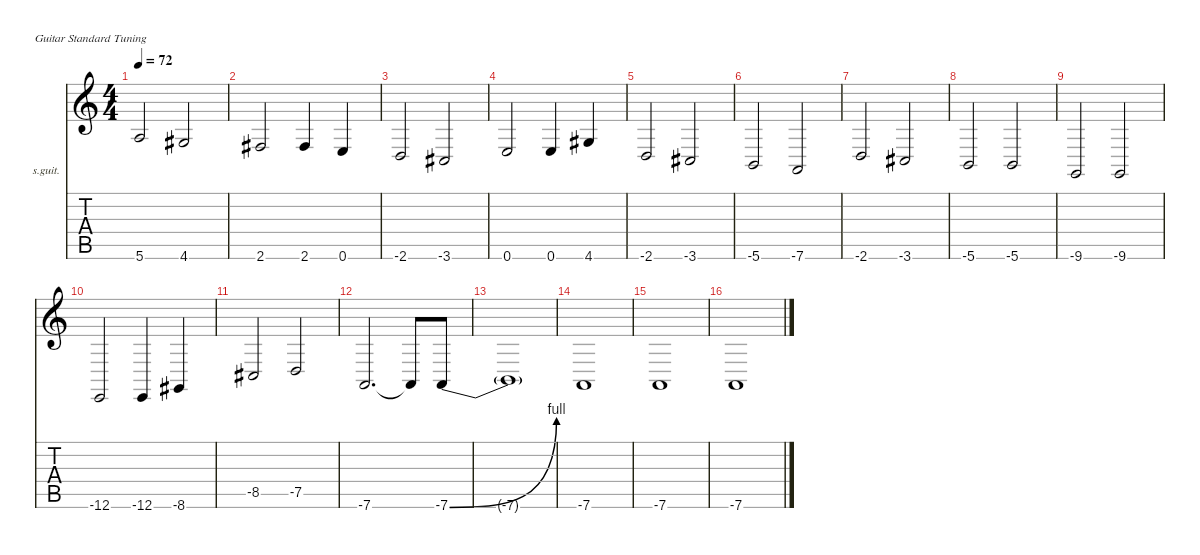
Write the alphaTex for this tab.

\hideDynamics
\bracketExtendMode nobrackets
\firstSystemTrackNameOrientation horizontal
\otherSystemsTrackNameOrientation horizontal
\track ("Steel Guitar" "s.guit.") {instrument acousticguitarsteel}
\staff {score tabs}
\tuning (E4 B3 G3 D3 A2 E2)
\ts (4 4)
\tempo 72
\clef g2
\ks aminor
5.6.2{dy mf beam Up} 4.6{acc #}.2{beam Up} |
2.6{acc #}.2{beam Up} 2.6{acc #}.4{beam Up} 0.6.4{beam Up} |
-2.6.2{beam Up} -3.6{acc #}.2{beam Up} |
0.6.2{beam Up} 0.6.4{beam Up} 4.6{acc #}.4{beam Up} |
-2.6.2{beam Up} -3.6{acc #}.2{beam Up} |
-5.6.2{beam Up} -7.6.2{beam Up} |
-2.6.2{beam Up} -3.6{acc #}.2{beam Up} |
-5.6.2{beam Up} -5.6.2{beam Up} |
-9.6.2{beam Up} -9.6.2{beam Up} |
-12.6.2{beam Up} -12.6.4{beam Up} -8.6{acc #}.4{beam Up} |
-8.5{acc #}.2{beam Up} -7.5.2{beam Up} |
-7.6.2{d beam Up} -7.6{t}.8{beam Up} -7.6{be (bend 0 0 2.8750002 4)}.8{beam Up} |
-7.6{t}.1{beam Up} |
-7.6.1{beam Up} |
-7.6.1{beam Up} |
-7.6.1{beam Up}
